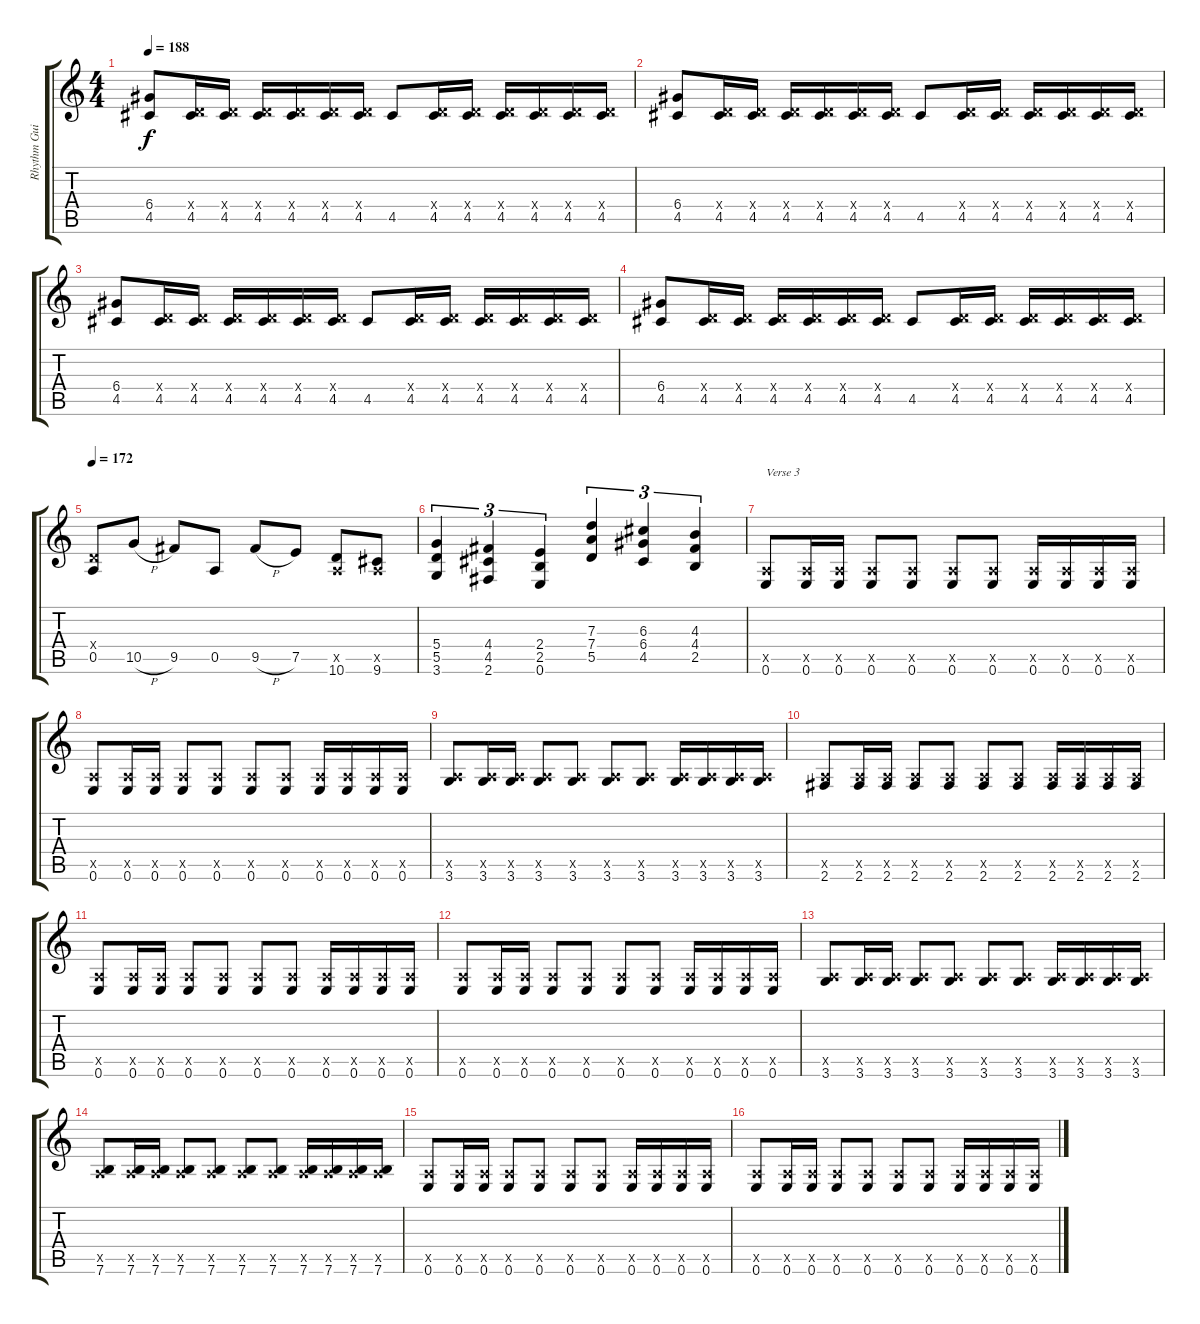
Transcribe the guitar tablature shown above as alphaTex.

\track ("Rhythm Guitar 1" "Rhythm Gui") {instrument distortionguitar}
\staff {score tabs}
\tuning (E4 B3 G3 D3 A2 E2) {hide}
\ts (4 4)
\tempo 188
\clef g2
\ks c
(6.4 4.5).8{dy f} (0.4{x} 4.5).16 (0.4{x} 4.5).16 (0.4{x} 4.5).16 (0.4{x} 4.5).16 (0.4{x} 4.5).16 (0.4{x} 4.5).16 4.5.8 (0.4{x} 4.5).16 (0.4{x} 4.5).16 (0.4{x} 4.5).16 (0.4{x} 4.5).16 (0.4{x} 4.5).16 (0.4{x} 4.5).16 |
(6.4 4.5).8 (0.4{x} 4.5).16 (0.4{x} 4.5).16 (0.4{x} 4.5).16 (0.4{x} 4.5).16 (0.4{x} 4.5).16 (0.4{x} 4.5).16 4.5.8 (0.4{x} 4.5).16 (0.4{x} 4.5).16 (0.4{x} 4.5).16 (0.4{x} 4.5).16 (0.4{x} 4.5).16 (0.4{x} 4.5).16 |
(6.4 4.5).8 (0.4{x} 4.5).16 (0.4{x} 4.5).16 (0.4{x} 4.5).16 (0.4{x} 4.5).16 (0.4{x} 4.5).16 (0.4{x} 4.5).16 4.5.8 (0.4{x} 4.5).16 (0.4{x} 4.5).16 (0.4{x} 4.5).16 (0.4{x} 4.5).16 (0.4{x} 4.5).16 (0.4{x} 4.5).16 |
(6.4 4.5).8 (0.4{x} 4.5).16 (0.4{x} 4.5).16 (0.4{x} 4.5).16 (0.4{x} 4.5).16 (0.4{x} 4.5).16 (0.4{x} 4.5).16 4.5.8 (0.4{x} 4.5).16 (0.4{x} 4.5).16 (0.4{x} 4.5).16 (0.4{x} 4.5).16 (0.4{x} 4.5).16 (0.4{x} 4.5).16 |
\tempo 172
(0.4{x} 0.5).8 10.5{h}.8 9.5.8 0.5.8 9.5{h}.8 7.5.8 (0.5{x} 10.6).8 (0.5{x} 9.6).8 |
(5.4 5.5 3.6).4{tu (3 2)} (4.4 4.5 2.6).4{tu (3 2)} (2.4 2.5 0.6).4{tu (3 2)} (7.3 7.4 5.5).4{tu (3 2)} (6.3 6.4 4.5).4{tu (3 2)} (4.3 4.4 2.5).4{tu (3 2)} |
(0.5{x} 0.6).8{txt "Verse 3"} (0.5{x} 0.6).16 (0.5{x} 0.6).16 (0.5{x} 0.6).8 (0.5{x} 0.6).8 (0.5{x} 0.6).8 (0.5{x} 0.6).8 (0.5{x} 0.6).16 (0.5{x} 0.6).16 (0.5{x} 0.6).16 (0.5{x} 0.6).16 |
(0.5{x} 0.6).8 (0.5{x} 0.6).16 (0.5{x} 0.6).16 (0.5{x} 0.6).8 (0.5{x} 0.6).8 (0.5{x} 0.6).8 (0.5{x} 0.6).8 (0.5{x} 0.6).16 (0.5{x} 0.6).16 (0.5{x} 0.6).16 (0.5{x} 0.6).16 |
(0.5{x} 3.6).8 (0.5{x} 3.6).16 (0.5{x} 3.6).16 (0.5{x} 3.6).8 (0.5{x} 3.6).8 (0.5{x} 3.6).8 (0.5{x} 3.6).8 (0.5{x} 3.6).16 (0.5{x} 3.6).16 (0.5{x} 3.6).16 (0.5{x} 3.6).16 |
(0.5{x} 2.6).8 (0.5{x} 2.6).16 (0.5{x} 2.6).16 (0.5{x} 2.6).8 (0.5{x} 2.6).8 (0.5{x} 2.6).8 (0.5{x} 2.6).8 (0.5{x} 2.6).16 (0.5{x} 2.6).16 (0.5{x} 2.6).16 (0.5{x} 2.6).16 |
(0.5{x} 0.6).8 (0.5{x} 0.6).16 (0.5{x} 0.6).16 (0.5{x} 0.6).8 (0.5{x} 0.6).8 (0.5{x} 0.6).8 (0.5{x} 0.6).8 (0.5{x} 0.6).16 (0.5{x} 0.6).16 (0.5{x} 0.6).16 (0.5{x} 0.6).16 |
(0.5{x} 0.6).8 (0.5{x} 0.6).16 (0.5{x} 0.6).16 (0.5{x} 0.6).8 (0.5{x} 0.6).8 (0.5{x} 0.6).8 (0.5{x} 0.6).8 (0.5{x} 0.6).16 (0.5{x} 0.6).16 (0.5{x} 0.6).16 (0.5{x} 0.6).16 |
(0.5{x} 3.6).8 (0.5{x} 3.6).16 (0.5{x} 3.6).16 (0.5{x} 3.6).8 (0.5{x} 3.6).8 (0.5{x} 3.6).8 (0.5{x} 3.6).8 (0.5{x} 3.6).16 (0.5{x} 3.6).16 (0.5{x} 3.6).16 (0.5{x} 3.6).16 |
(0.5{x} 7.6).8 (0.5{x} 7.6).16 (0.5{x} 7.6).16 (0.5{x} 7.6).8 (0.5{x} 7.6).8 (0.5{x} 7.6).8 (0.5{x} 7.6).8 (0.5{x} 7.6).16 (0.5{x} 7.6).16 (0.5{x} 7.6).16 (0.5{x} 7.6).16 |
(0.5{x} 0.6).8 (0.5{x} 0.6).16 (0.5{x} 0.6).16 (0.5{x} 0.6).8 (0.5{x} 0.6).8 (0.5{x} 0.6).8 (0.5{x} 0.6).8 (0.5{x} 0.6).16 (0.5{x} 0.6).16 (0.5{x} 0.6).16 (0.5{x} 0.6).16 |
(0.5{x} 0.6).8 (0.5{x} 0.6).16 (0.5{x} 0.6).16 (0.5{x} 0.6).8 (0.5{x} 0.6).8 (0.5{x} 0.6).8 (0.5{x} 0.6).8 (0.5{x} 0.6).16 (0.5{x} 0.6).16 (0.5{x} 0.6).16 (0.5{x} 0.6).16
